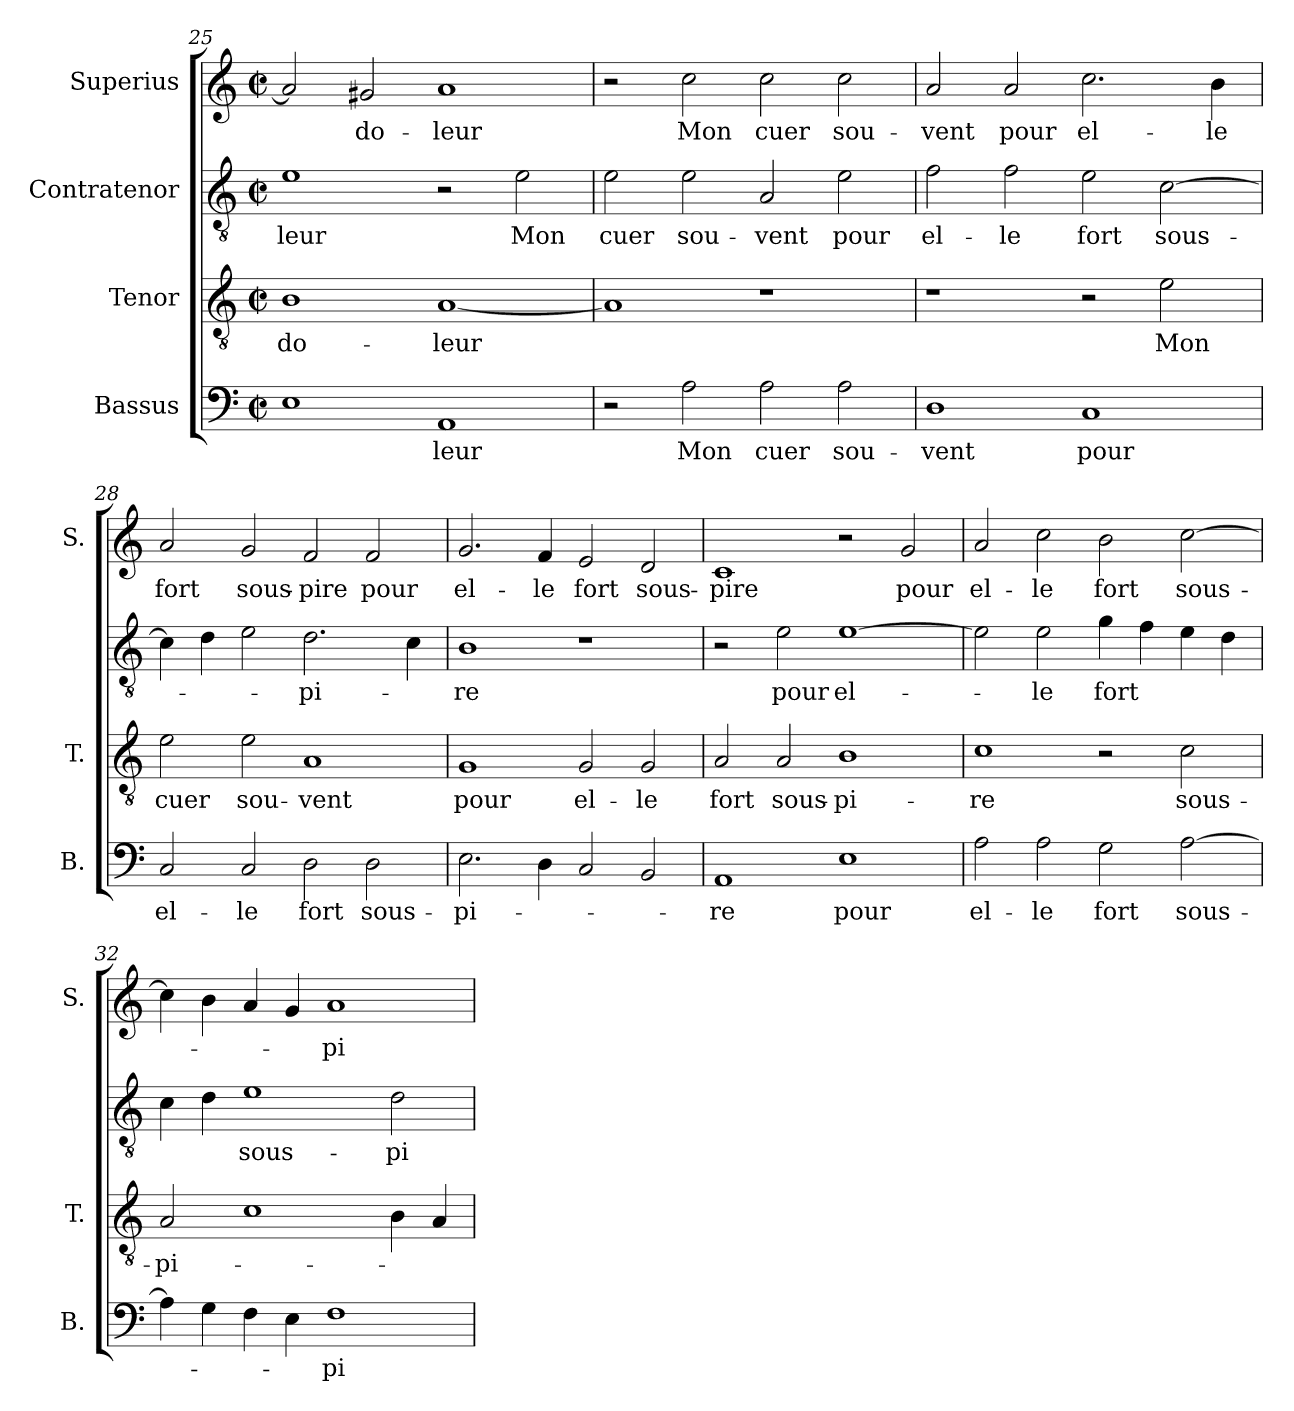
**kern	**text	**kern	**text	**kern	**text	**kern	**text
*part4	*part4	*part3	*part3	*part2	*part2	*part1	*part1
*staff4	*staff4	*staff3	*staff3	*staff2	*staff2	*staff1	*staff1
*I"Bassus	*	*I"Tenor	*	*I"Contratenor	*	*I"Superius	*
*I'B.	*	*I'T.	*	*	*	*I'S.	*
*clefF4	*	*clefGv2	*	*clefGv2	*	*clefG2	*
*k[]	*	*k[]	*	*k[]	*	*k[]	*
*C:	*	*C:	*	*C:	*	*C:	*
*M2/2	*	*M2/2	*	*M2/2	*	*M2/2	*
*met(c|)	*	*met(c|)	*	*met(c|)	*	*met(c|)	*
=25	=25	=25	=25	=25	=25	=25	=25
1E\	.	1B\	do-	1e\	-leur	2a/]	.
.	.	.	.	.	.	2g#X/	do-
1AA/	-leur	[1A/	-leur	2r	.	1a/	-leur
.	.	.	.	2e\	Mon	.	.
!!LO:LB:g=z
=26	=26	=26	=26	=26	=26	=26	=26
2r	.	1A/]	.	2e\	cuer	2r	.
2A\	Mon	.	.	2e\	sou-	2cc\	Mon
2A\	cuer	1r	.	2A/	-vent	2cc\	cuer
2A\	sou-	.	.	2e\	pour	2cc\	sou-
=27	=27	=27	=27	=27	=27	=27	=27
1D\	-vent	1r	.	2f\	el-	2a/	-vent
.	.	.	.	2f\	-le	2a/	pour
1C/	pour	2r	.	2e\	fort	2.cc\	el-
.	.	2e\	Mon	[2c\	sous-	.	.
.	.	.	.	.	.	4b\	-le
=28	=28	=28	=28	=28	=28	=28	=28
2C/	el-	2e\	cuer	4c\]	.	2a/	fort
.	.	.	.	4d\	.	.	.
2C/	-le	2e\	sou-	2e\	.	2g/	sous-
2D\	fort	1A/	-vent	2.d\	-pi-	2f/	-pire
2D\	sous-	.	.	.	.	2f/	pour
.	.	.	.	4c\	.	.	.
=29	=29	=29	=29	=29	=29	=29	=29
2.E\	-pi-	1G/	pour	1B\	-re	2.g/	el-
4D\	.	.	.	.	.	4f/	-le
2C/	.	2G/	el-	1r	.	2e/	fort
2BB/	.	2G/	-le	.	.	2d/	sous-
=30	=30	=30	=30	=30	=30	=30	=30
1AA/	-re	2A/	fort	2r	.	1c/	-pire
.	.	2A/	sous-	2e\	pour	.	.
1E\	pour	1B\	-pi-	[1e\	el-	2r	.
.	.	.	.	.	.	2g/	pour
!!LO:PB:g=z
=31	=31	=31	=31	=31	=31	=31	=31
2A\	el-	1c\	-re	2e\]	.	2a/	el-
2A\	-le	.	.	2e\	-le	2cc\	-le
2G\	fort	2r	.	4g\	fort	2b\	fort
.	.	.	.	4f\	.	.	.
[2A\	sous-	2c\	sous-	4e\	.	[2cc\	sous-
.	.	.	.	4d\	.	.	.
=32	=32	=32	=32	=32	=32	=32	=32
4A\]	.	2A/	-pi-	4c\	.	4cc\]	.
4G\	.	.	.	4d\	.	4b\	.
4F\	.	1c\	.	1e\	sous-	4a/	.
4E\	.	.	.	.	.	4g/	.
1F\	-pi-	.	.	.	.	1a/	-pi-
.	.	4B\	.	2d\	-pi-	.	.
.	.	4A/	.	.	.	.	.
=	=	=	=	=	=	=	=
*-	*-	*-	*-	*-	*-	*-	*-
